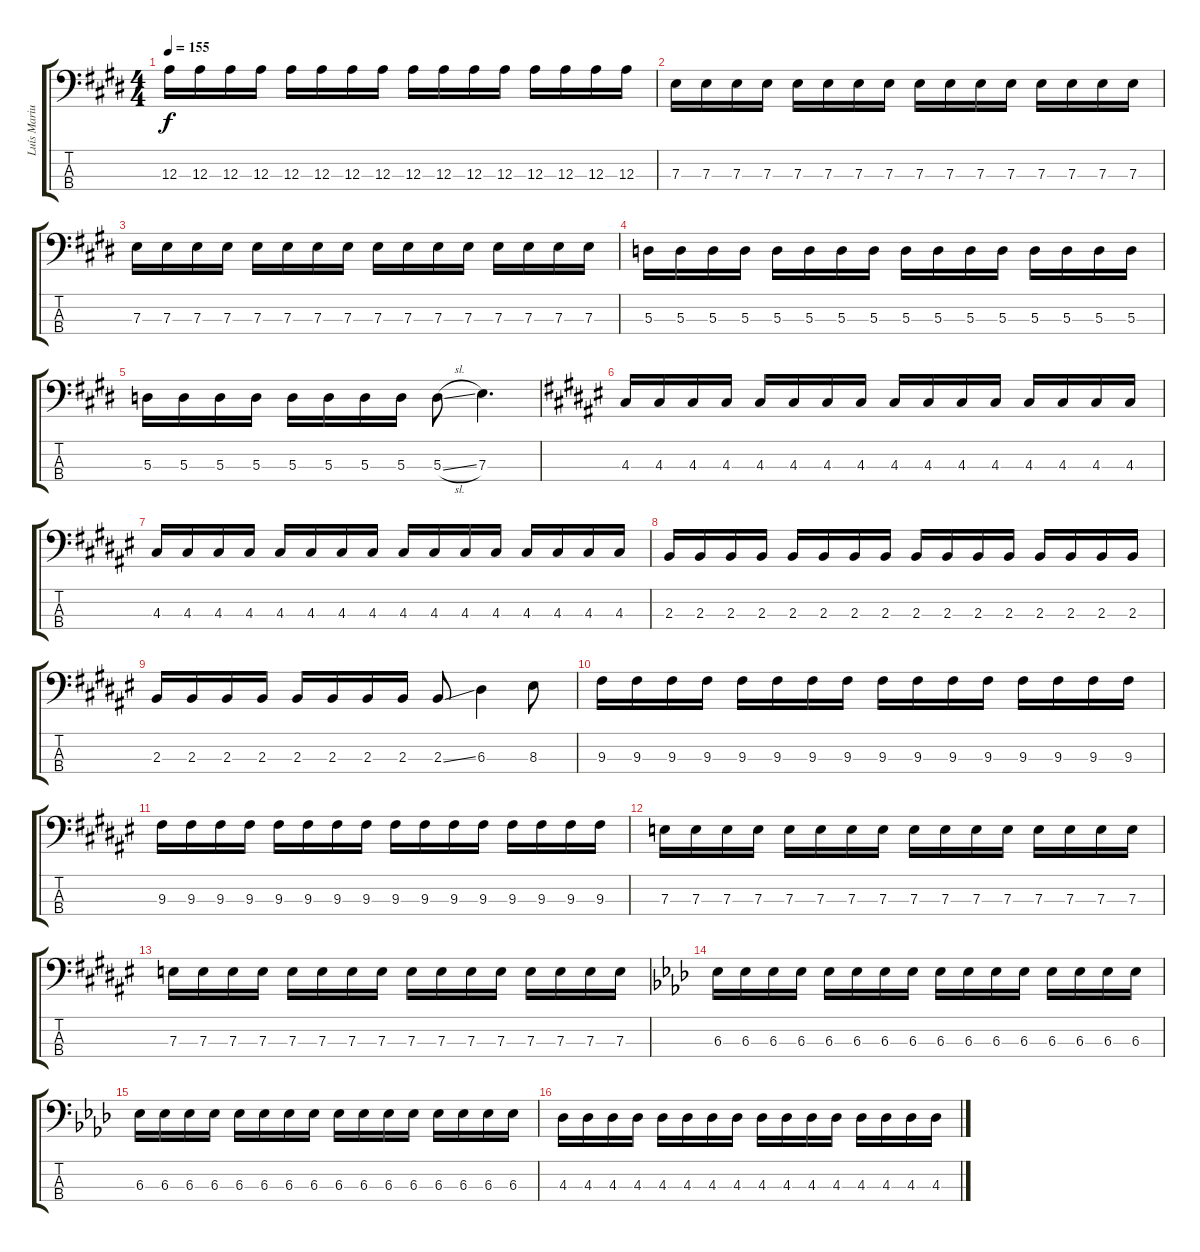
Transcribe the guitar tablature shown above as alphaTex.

\track ("Luís Mariutti" "Luís Mariu") {instrument electricbassfinger}
\staff {score tabs}
\tuning (G2 D2 A1 E1) {hide}
\ts (4 4)
\tempo 155
\clef f4
\ks e
12.3.16{dy f} 12.3.16 12.3.16 12.3.16 12.3.16 12.3.16 12.3.16 12.3.16 12.3.16 12.3.16 12.3.16 12.3.16 12.3.16 12.3.16 12.3.16 12.3.16 |
7.3.16 7.3.16 7.3.16 7.3.16 7.3.16 7.3.16 7.3.16 7.3.16 7.3.16 7.3.16 7.3.16 7.3.16 7.3.16 7.3.16 7.3.16 7.3.16 |
7.3.16 7.3.16 7.3.16 7.3.16 7.3.16 7.3.16 7.3.16 7.3.16 7.3.16 7.3.16 7.3.16 7.3.16 7.3.16 7.3.16 7.3.16 7.3.16 |
5.3.16 5.3.16 5.3.16 5.3.16 5.3.16 5.3.16 5.3.16 5.3.16 5.3.16 5.3.16 5.3.16 5.3.16 5.3.16 5.3.16 5.3.16 5.3.16 |
5.3.16 5.3.16 5.3.16 5.3.16 5.3.16 5.3.16 5.3.16 5.3.16 5.3{sl}.8 7.3.4{d} |
\ks f#
4.3.16 4.3.16 4.3.16 4.3.16 4.3.16 4.3.16 4.3.16 4.3.16 4.3.16 4.3.16 4.3.16 4.3.16 4.3.16 4.3.16 4.3.16 4.3.16 |
4.3.16 4.3.16 4.3.16 4.3.16 4.3.16 4.3.16 4.3.16 4.3.16 4.3.16 4.3.16 4.3.16 4.3.16 4.3.16 4.3.16 4.3.16 4.3.16 |
2.3.16 2.3.16 2.3.16 2.3.16 2.3.16 2.3.16 2.3.16 2.3.16 2.3.16 2.3.16 2.3.16 2.3.16 2.3.16 2.3.16 2.3.16 2.3.16 |
2.3.16 2.3.16 2.3.16 2.3.16 2.3.16 2.3.16 2.3.16 2.3.16 2.3{ss}.8 6.3.4 8.3.8 |
9.3.16 9.3.16 9.3.16 9.3.16 9.3.16 9.3.16 9.3.16 9.3.16 9.3.16 9.3.16 9.3.16 9.3.16 9.3.16 9.3.16 9.3.16 9.3.16 |
9.3.16 9.3.16 9.3.16 9.3.16 9.3.16 9.3.16 9.3.16 9.3.16 9.3.16 9.3.16 9.3.16 9.3.16 9.3.16 9.3.16 9.3.16 9.3.16 |
7.3.16 7.3.16 7.3.16 7.3.16 7.3.16 7.3.16 7.3.16 7.3.16 7.3.16 7.3.16 7.3.16 7.3.16 7.3.16 7.3.16 7.3.16 7.3.16 |
7.3.16 7.3.16 7.3.16 7.3.16 7.3.16 7.3.16 7.3.16 7.3.16 7.3.16 7.3.16 7.3.16 7.3.16 7.3.16 7.3.16 7.3.16 7.3.16 |
\ks ab
6.3.16 6.3.16 6.3.16 6.3.16 6.3.16 6.3.16 6.3.16 6.3.16 6.3.16 6.3.16 6.3.16 6.3.16 6.3.16 6.3.16 6.3.16 6.3.16 |
6.3.16 6.3.16 6.3.16 6.3.16 6.3.16 6.3.16 6.3.16 6.3.16 6.3.16 6.3.16 6.3.16 6.3.16 6.3.16 6.3.16 6.3.16 6.3.16 |
4.3.16 4.3.16 4.3.16 4.3.16 4.3.16 4.3.16 4.3.16 4.3.16 4.3.16 4.3.16 4.3.16 4.3.16 4.3.16 4.3.16 4.3.16 4.3.16
